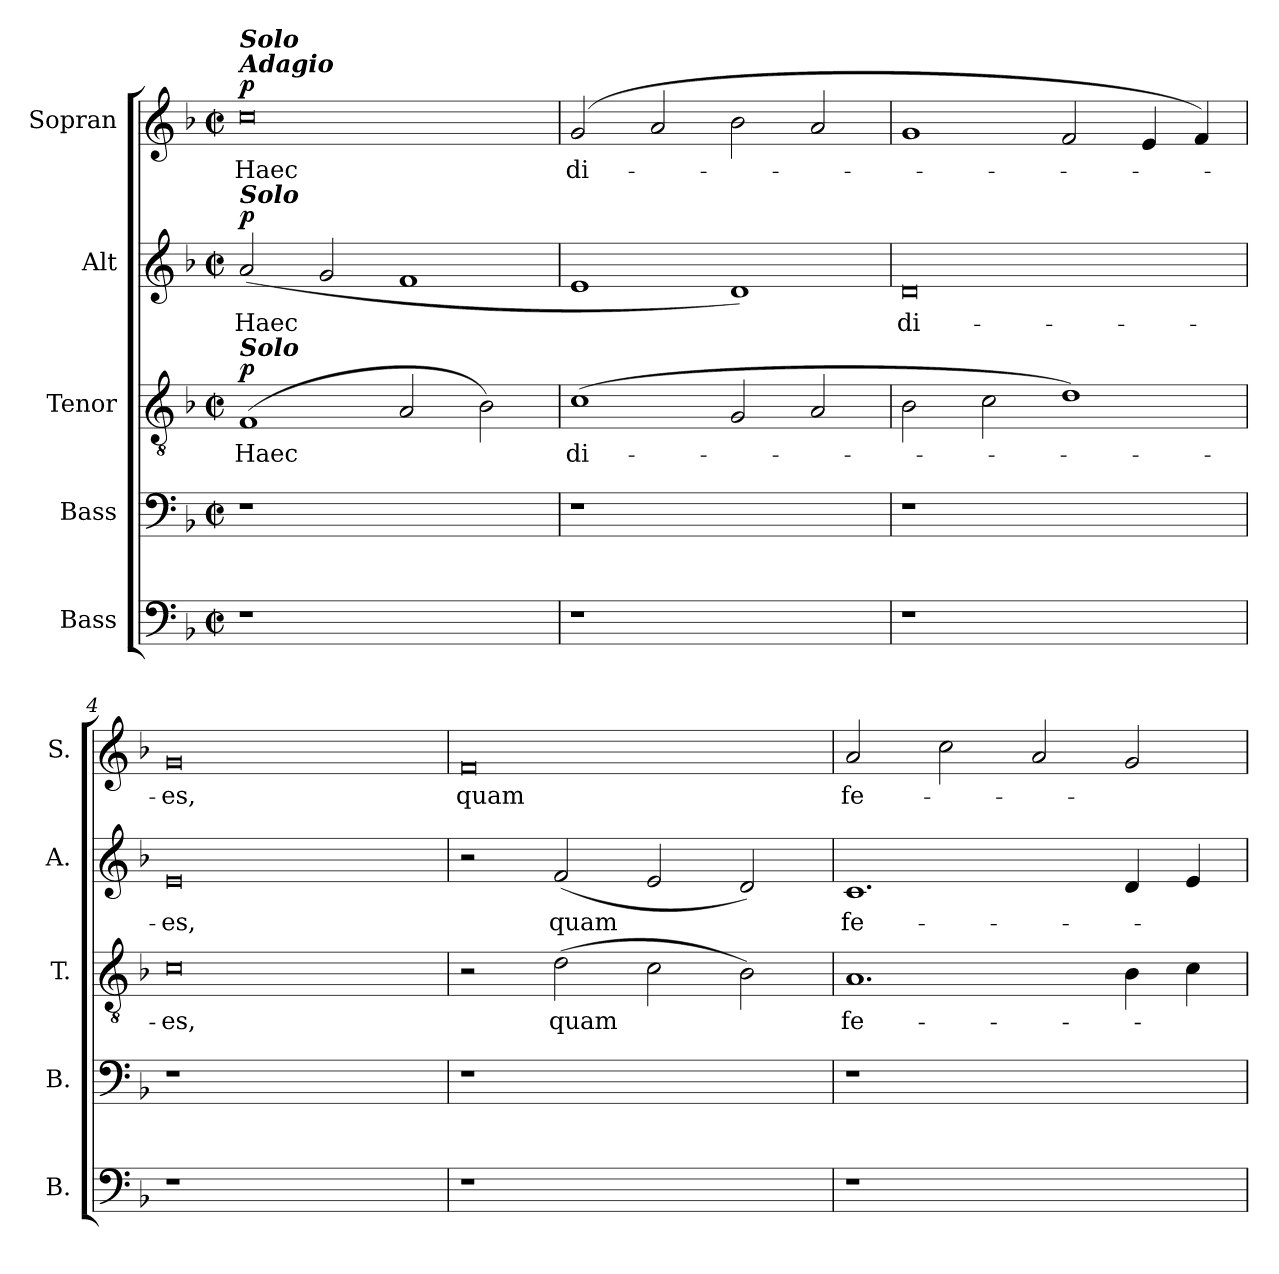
**kern	**kern	**kern	**text	**dynam	**kern	**text	**dynam	**kern	**text	**dynam
*part5	*part4	*part3	*part3	*part3	*part2	*part2	*part2	*part1	*part1	*part1
*staff5	*staff4	*staff3	*staff3	*staff3	*staff2	*staff2	*staff2	*staff1	*staff1	*staff1
*I"Bass	*I"Bass	*I"Tenor	*	*	*I"Alt	*	*	*I"Sopran	*	*
*I'B.	*I'B.	*I'T.	*	*	*I'A.	*	*	*I'S.	*	*
*clefF4	*clefF4	*clefGv2	*	*	*clefG2	*	*	*clefG2	*	*
*k[b-]	*k[b-]	*k[b-]	*	*	*k[b-]	*	*	*k[b-]	*	*
*F:	*F:	*F:	*	*	*F:	*	*	*F:	*	*
*M2/2	*M2/2	*M2/2	*	*	*M2/2	*	*	*M2/2	*	*
*met(c|)	*met(c|)	*met(c|)	*	*	*met(c|)	*	*	*met(c|)	*	*
=1	=1	=1	=1	=1	=1	=1	=1	=1	=1	=1
!	!	!	!	!	!	!	!	!LO:TX:a:Bi:t=Adagio	!	!
!	!	!	!	!	!	!	!	!LO:TX:a:Bi:t=Solo	!	!
!	!	!	!	!	!LO:TX:a:Bi:t=Solo	!	!	!	!	!
!	!	!LO:TX:a:Bi:t=Solo	!	!	!	!	!	!	!	!
!	!	!	!LO:LY:b	!LO:DY:a	!	!LO:LY:b	!LO:DY:a	!	!LO:LY:b	!LO:DY:a
1r	1r	(>1F	Haec	p	(<2a/	Haec	p	0cc	Haec	p
.	.	.	.	.	2g/	.	.	.	.	.
1ryy	1ryy	2A/	.	.	1f	.	.	.	.	.
.	.	2B-\)	.	.	.	.	.	.	.	.
=2	=2	=2	=2	=2	=2	=2	=2	=2	=2	=2
!	!	!	!LO:LY:b	!	!	!	!	!	!LO:LY:b	!
1r	1r	(>1c	di-	.	1e	.	.	(2g/	di-	.
.	.	.	.	.	.	.	.	2a/	.	.
1ryy	1ryy	2G/	.	.	1d)	.	.	2b-\	.	.
.	.	2A/	.	.	.	.	.	2a/	.	.
=3	=3	=3	=3	=3	=3	=3	=3	=3	=3	=3
!	!	!	!	!	!	!LO:LY:b	!	!	!	!
1r	1r	2B-\	.	.	0d	di-	.	1g	.	.
.	.	2c\	.	.	.	.	.	.	.	.
1ryy	1ryy	1d)	.	.	.	.	.	2f/	.	.
.	.	.	.	.	.	.	.	4e/	.	.
.	.	.	.	.	.	.	.	4f/)	.	.
=4	=4	=4	=4	=4	=4	=4	=4	=4	=4	=4
!	!	!	!LO:LY:b	!	!	!LO:LY:b	!	!	!LO:LY:b	!
1r	1r	0c	-es,	.	0e	-es,	.	0g	-es,	.
1ryy	1ryy	.	.	.	.	.	.	.	.	.
=5	=5	=5	=5	=5	=5	=5	=5	=5	=5	=5
!	!	!	!	!	!	!	!	!	!LO:LY:b	!
1r	1r	2r	.	.	2r	.	.	0f	quam	.
!	!	!	!LO:LY:b	!	!	!LO:LY:b	!	!	!	!
.	.	(>2d\	quam	.	(<2f/	quam	.	.	.	.
1ryy	1ryy	2c\	.	.	2e/	.	.	.	.	.
.	.	2B-\)	.	.	2d/)	.	.	.	.	.
!!LO:LB:g=z
=6	=6	=6	=6	=6	=6	=6	=6	=6	=6	=6
!	!	!	!LO:LY:b	!	!	!LO:LY:b	!	!	!LO:LY:b	!
1r	1r	1.A	fe-	.	1.c	fe-	.	2a/	fe-	.
.	.	.	.	.	.	.	.	2cc\	.	.
1ryy	1ryy	.	.	.	.	.	.	2a/	.	.
.	.	4B-\	.	.	4d/	.	.	2g/	.	.
.	.	4c\	.	.	4e/	.	.	.	.	.
=	=	=	=	=	=	=	=	=	=	=
*-	*-	*-	*-	*-	*-	*-	*-	*-	*-	*-
